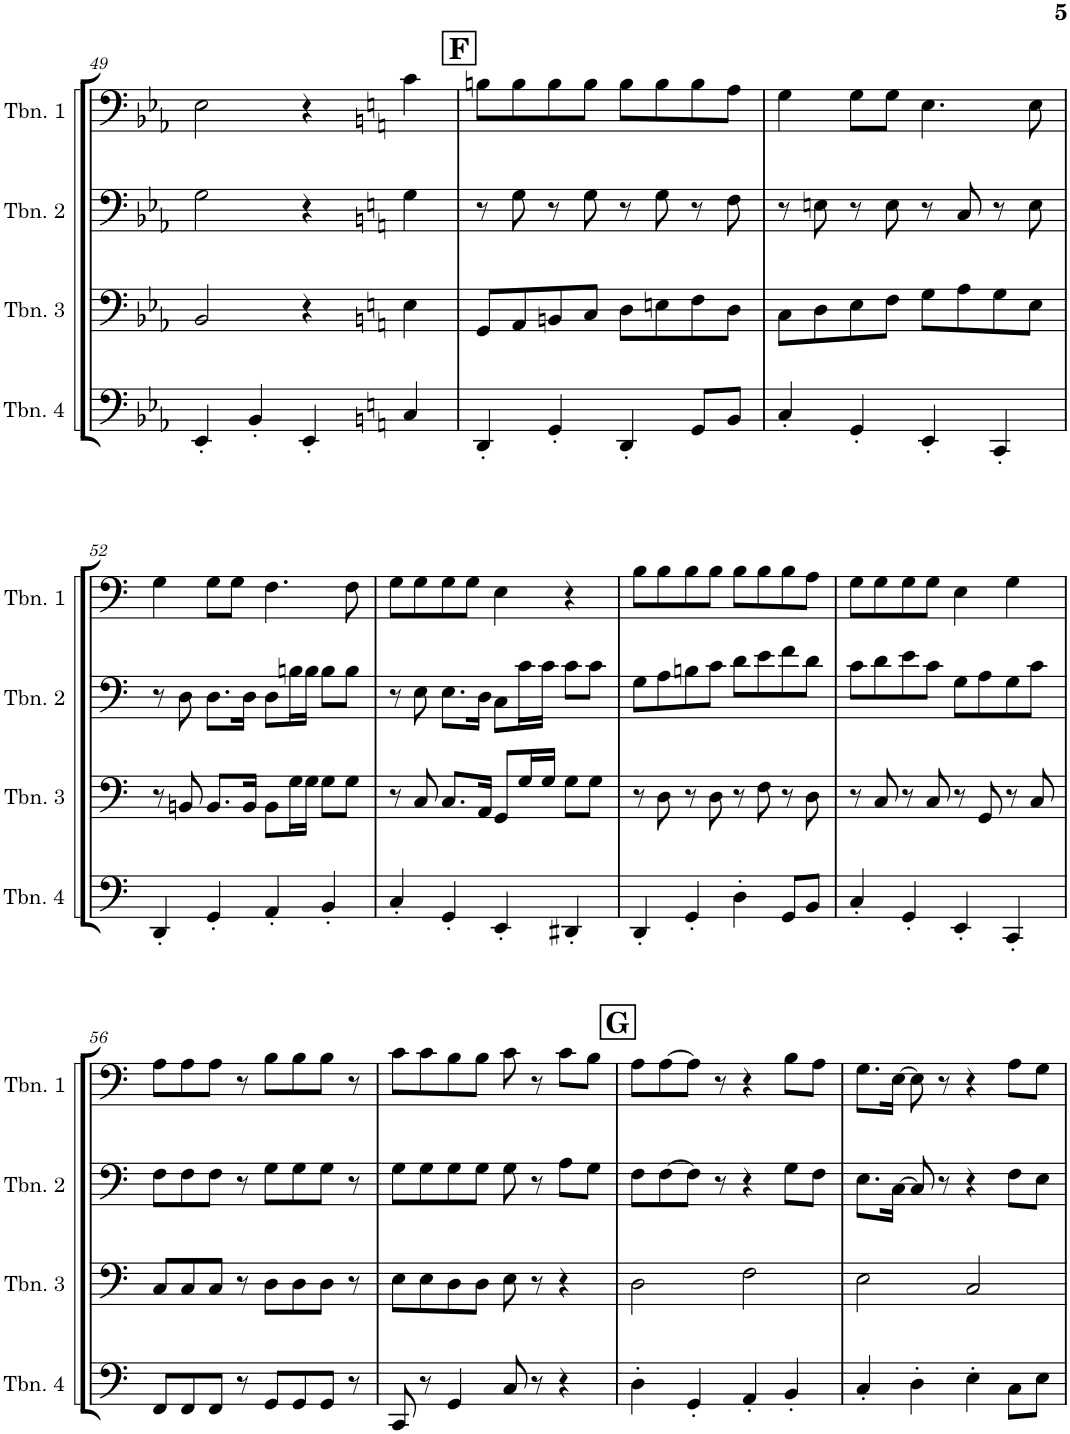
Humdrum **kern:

**kern	**kern	**kern	**kern
*part4	*part3	*part2	*part1
*staff4	*staff3	*staff2	*staff1
*I"Trombone 4	*I"Trombone 3	*I"Trombone 2	*I"Trombone 1
*I'Tbn. 4	*I'Tbn. 3	*I'Tbn. 2	*I'Tbn. 1
!!LO:PB:g=z
*clefF4	*clefF4	*clefF4	*clefF4
*k[]	*k[]	*k[]	*k[]
*M4/4	*M4/4	*M4/4	*M4/4
=49	=49	=49	=49
4EE-'/	2BB-/	2G\	2E-\
4BB-'/	.	.	.
4EE-'/	4r	4r	4r
4C/	4E\	4G\	4c\
!!LO:REH:place=s1:a:B:cj:fs=14:t=F
=50	=50	=50	=50
4DD'/	8GG/L	8r	8Bn\L
.	8AA/	8G\	8B\
4GG'/	8BBn/	8r	8B\
.	8C/J	8G\	8B\J
4DD'/	8D\L	8r	8B\L
.	8En\	8G\	8B\
8GG/L	8F\	8r	8B\
8BB/J	8D\J	8F\	8A\J
=51	=51	=51	=51
4C'/	8C\L	8r	4G\
.	8D\	8En\	.
4GG'/	8E\	8r	8G\L
.	8F\J	8E\	8G\J
4EE'/	8G\L	8r	4.E\
.	8A\	8C/	.
4CC'/	8G\	8r	.
.	8E\J	8E\	8E\
!!LO:LB:g=z
=52	=52	=52	=52
4DD'/	8r	8r	4G\
.	8BBn/	8D\	.
4GG'/	8.BB/L	8.D\L	8G\L
.	.	.	8G\J
.	16BB/Jk	16D\Jk	.
4AA'/	8BB\L	8D\L	4.F\
.	16G\L	16Bn\L	.
.	16G\JJ	16B\JJ	.
4BB'/	8G\L	8B\L	.
.	8G\J	8B\J	8F\
=53	=53	=53	=53
4C'/	8r	8r	8G\L
.	8C/	8E\	8G\
4GG'/	8.C/L	8.E\L	8G\
.	.	.	8G\J
.	16AA/Jk	16D\Jk	.
4EE'/	8GG/L	8C\L	4E\
.	16G/L	16c\L	.
.	16G/JJ	16c\JJ	.
4DD#X'/	8G\L	8c\L	4r
.	8G\J	8c\J	.
=54	=54	=54	=54
4DD'/	8r	8G\L	8B\L
.	8D\	8A\	8B\
4GG'/	8r	8Bn\	8B\
.	8D\	8c\J	8B\J
4D'\	8r	8d\L	8B\L
.	8F\	8e\	8B\
8GG/L	8r	8f\	8B\
8BB/J	8D\	8d\J	8A\J
=55	=55	=55	=55
4C'/	8r	8c\L	8G\L
.	8C/	8d\	8G\
4GG'/	8r	8e\	8G\
.	8C/	8c\J	8G\J
4EE'/	8r	8G\L	4E\
.	8GG/	8A\	.
4CC'/	8r	8G\	4G\
.	8C/	8c\J	.
!!LO:LB:g=z
=56	=56	=56	=56
8FF/L	8C/L	8F\L	8A\L
8FF/	8C/	8F\	8A\
8FF/J	8C/J	8F\J	8A\J
8r	8r	8r	8r
8GG/L	8D\L	8G\L	8B\L
8GG/	8D\	8G\	8B\
8GG/J	8D\J	8G\J	8B\J
8r	8r	8r	8r
=57	=57	=57	=57
8CC/	8E\L	8G\L	8c\L
8r	8E\	8G\	8c\
4GG/	8D\	8G\	8B\
.	8D\J	8G\J	8B\J
8C/	8E\	8G\	8c\
8r	8r	8r	8r
4r	4r	8A\L	8c\L
.	.	8G\J	8B\J
!!LO:REH:place=s1:a:B:cj:fs=14:t=G
=58	=58	=58	=58
4D'\	2D\	8F\L	8A\L
.	.	[8F\	[8A\
4GG'/	.	8F\J]	8A\J]
.	.	8r	8r
4AA'/	2F\	4r	4r
4BB'/	.	8G\L	8B\L
.	.	8F\J	8A\J
=59	=59	=59	=59
4C'/	2E\	8.E\L	8.G\L
.	.	[16C\Jk	[16E\Jk
4D'\	.	8C/]	8E\]
.	.	8r	8r
4E'\	2C/	4r	4r
8C\L	.	8F\L	8A\L
8E\J	.	8E\J	8G\J
=	=	=	=
*-	*-	*-	*-
